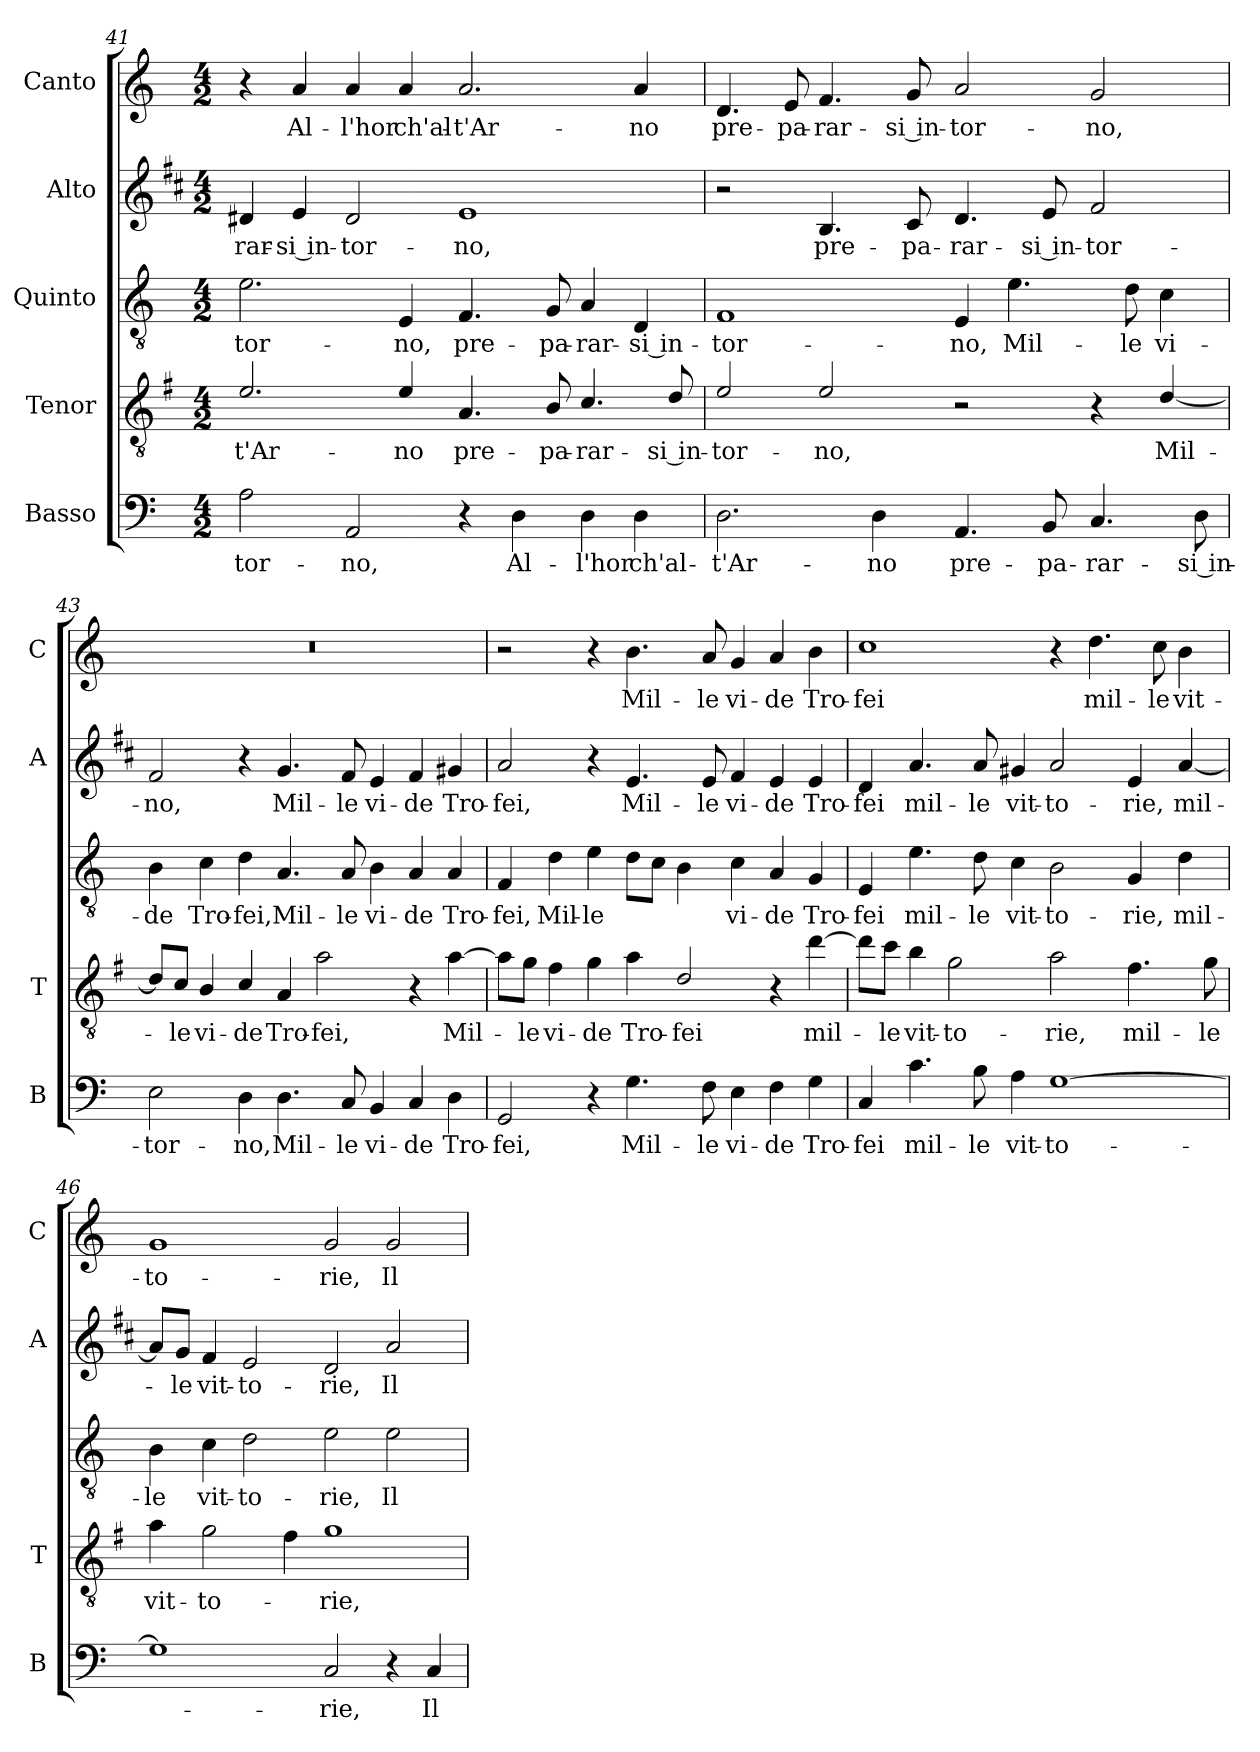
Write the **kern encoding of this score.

**kern	**text	**kern	**text	**kern	**text	**kern	**text	**kern	**text
*part5	*part5	*part4	*part4	*part3	*part3	*part2	*part2	*part1	*part1
*staff5	*staff5	*staff4	*staff4	*staff3	*staff3	*staff2	*staff2	*staff1	*staff1
*I"Basso	*	*I"Tenor	*	*I"Quinto	*	*I"Alto	*	*I"Canto	*
*I'B	*	*I'T	*	*	*	*I'A	*	*I'C	*
!!LO:LB:g=z
*clefF4	*	*clefGv2	*	*clefGv2	*	*clefG2	*	*clefG2	*
*	*	*ITrd4c7	*	*	*	*ITrd1c2	*	*	*
*k[]	*	*k[]	*	*k[]	*	*k[]	*	*k[]	*
*C:	*	*C:	*	*C:	*	*C:	*	*C:	*
*M4/2	*	*M4/2	*	*M4/2	*	*M4/2	*	*M4/2	*
=41	=41	=41	=41	=41	=41	=41	=41	=41	=41
!	!LO:LY:b	!	!LO:LY:b	!	!LO:LY:b	!	!LO:LY:b	!	!
2A\	-tor-	2.A/	-t'Ar-	2.e\	-tor-	4c#X/	-rar-	4r	.
!	!	!	!	!	!	!	!LO:LY:b	!	!LO:LY:b
.	.	.	.	.	.	4d/	-si in-	4a/	Al-
!	!LO:LY:b	!	!	!	!	!	!LO:LY:b	!	!LO:LY:b
2AA/	-no,	.	.	.	.	2c#/	-tor-	4a/	-l'hor
!	!	!	!LO:LY:b	!	!LO:LY:b	!	!	!	!LO:LY:b
.	.	4A/	-no	4E/	-no,	.	.	4a/	ch'al-
!	!	!	!LO:LY:b	!	!LO:LY:b	!	!LO:LY:b	!	!LO:LY:b
4r	.	4.D/	pre-	4.F/	pre-	1d	-no,	2.a/	-t'Ar-
!	!LO:LY:b	!	!	!	!	!	!	!	!
4D\	Al-	.	.	.	.	.	.	.	.
!	!	!	!LO:LY:b	!	!LO:LY:b	!	!	!	!
.	.	8E/	-pa-	8G/	-pa-	.	.	.	.
!	!LO:LY:b	!	!LO:LY:b	!	!LO:LY:b	!	!	!	!
4D\	-l'hor	4.F/	-rar-	4A/	-rar-	.	.	.	.
!	!LO:LY:b	!	!	!	!LO:LY:b	!	!	!	!LO:LY:b
4D\	ch'al-	.	.	4D/	-si in-	.	.	4a/	-no
!	!	!	!LO:LY:b	!	!	!	!	!	!
.	.	8G/	-si in-	.	.	.	.	.	.
=42	=42	=42	=42	=42	=42	=42	=42	=42	=42
!	!LO:LY:b	!	!LO:LY:b	!	!LO:LY:b	!	!	!	!LO:LY:b
2.D\	-t'Ar-	2A/	-tor-	1F	-tor-	2r	.	4.d/	pre-
!	!	!	!	!	!	!	!	!	!LO:LY:b
.	.	.	.	.	.	.	.	8e/	-pa-
!	!	!	!LO:LY:b	!	!	!	!LO:LY:b	!	!LO:LY:b
.	.	2A/	-no,	.	.	4.A/	pre-	4.f/	-rar-
!	!LO:LY:b	!	!	!	!	!	!	!	!
4D\	-no	.	.	.	.	.	.	.	.
!	!	!	!	!	!	!	!LO:LY:b	!	!LO:LY:b
.	.	.	.	.	.	8B/	-pa-	8g/	-si in-
!	!LO:LY:b	!	!	!	!LO:LY:b	!	!LO:LY:b	!	!LO:LY:b
4.AA/	pre-	2r	.	4E/	-no,	4.c/	-rar-	2a/	-tor-
!	!	!	!	!	!LO:LY:b	!	!	!	!
.	.	.	.	4.e\	Mil-	.	.	.	.
!	!LO:LY:b	!	!	!	!	!	!LO:LY:b	!	!
8BB/	-pa-	.	.	.	.	8d/	-si in-	.	.
!	!LO:LY:b	!	!	!	!	!	!LO:LY:b	!	!LO:LY:b
4.C/	-rar-	4r	.	.	.	2e/	-tor-	2g/	-no,
!	!	!	!	!	!LO:LY:b	!	!	!	!
.	.	.	.	8d\	-le	.	.	.	.
!	!	!	!LO:LY:b	!	!LO:LY:b	!	!	!	!
.	.	[4G/	Mil-	4c\	vi-	.	.	.	.
!	!LO:LY:b	!	!	!	!	!	!	!	!
8D\	-si in-	.	.	.	.	.	.	.	.
=43	=43	=43	=43	=43	=43	=43	=43	=43	=43
!	!LO:LY:b	!	!	!	!LO:LY:b	!	!LO:LY:b	!	!
2E\	-tor-	8G/L]	.	4B\	-de	2e/	-no,	0r	.
!	!	!	!LO:LY:b	!	!	!	!	!	!
.	.	8F/J	-le	.	.	.	.	.	.
!	!	!	!LO:LY:b	!	!LO:LY:b	!	!	!	!
.	.	4E/	vi-	4c\	Tro-	.	.	.	.
!	!LO:LY:b	!	!LO:LY:b	!	!LO:LY:b	!	!	!	!
4D\	-no,	4F/	-de	4d\	-fei,	4r	.	.	.
!	!LO:LY:b	!	!LO:LY:b	!	!LO:LY:b	!	!LO:LY:b	!	!
4.D\	Mil-	4D/	Tro-	4.A/	Mil-	4.f/	Mil-	.	.
!	!	!	!LO:LY:b	!	!	!	!	!	!
.	.	2d\	-fei,	.	.	.	.	.	.
!	!LO:LY:b	!	!	!	!LO:LY:b	!	!LO:LY:b	!	!
8C/	-le	.	.	8A/	-le	8e/	-le	.	.
!	!LO:LY:b	!	!	!	!LO:LY:b	!	!LO:LY:b	!	!
4BB/	vi-	.	.	4B\	vi-	4d/	vi-	.	.
!	!LO:LY:b	!	!	!	!LO:LY:b	!	!LO:LY:b	!	!
4C/	-de	4r	.	4A/	-de	4e/	-de	.	.
!	!LO:LY:b	!	!LO:LY:b	!	!LO:LY:b	!	!LO:LY:b	!	!
4D\	Tro-	[4d\	Mil-	4A/	Tro-	4f#X/	Tro-	.	.
=44	=44	=44	=44	=44	=44	=44	=44	=44	=44
!	!LO:LY:b	!	!	!	!LO:LY:b	!	!LO:LY:b	!	!
2GG/	-fei,	8d\L]	.	4F/	-fei,	2g/	-fei,	2r	.
!	!	!	!LO:LY:b	!	!	!	!	!	!
.	.	8c\J	-le	.	.	.	.	.	.
!	!	!	!LO:LY:b	!	!LO:LY:b	!	!	!	!
.	.	4B\	vi-	4d\	Mil-	.	.	.	.
!	!	!	!LO:LY:b	!	!LO:LY:b	!	!	!	!
4r	.	4c\	-de	4e\	-le	4r	.	4r	.
!	!LO:LY:b	!	!LO:LY:b	!	!	!	!LO:LY:b	!	!LO:LY:b
4.G\	Mil-	4d\	Tro-	8d\L	.	4.d/	Mil-	4.b\	Mil-
.	.	.	.	8c\J	.	.	.	.	.
!	!	!	!LO:LY:b	!	!	!	!	!	!
.	.	2G/	-fei	4B\	.	.	.	.	.
!	!LO:LY:b	!	!	!	!	!	!LO:LY:b	!	!LO:LY:b
8F\	-le	.	.	.	.	8d/	-le	8a/	-le
!	!LO:LY:b	!	!	!	!LO:LY:b	!	!LO:LY:b	!	!LO:LY:b
4E\	vi-	.	.	4c\	vi-	4e/	vi-	4g/	vi-
!	!LO:LY:b	!	!	!	!LO:LY:b	!	!LO:LY:b	!	!LO:LY:b
4F\	-de	4r	.	4A/	-de	4d/	-de	4a/	-de
!	!LO:LY:b	!	!LO:LY:b	!	!LO:LY:b	!	!LO:LY:b	!	!LO:LY:b
4G\	Tro-	[4g\	mil-	4G/	Tro-	4d/	Tro-	4b\	Tro-
!!LO:LB:g=z
=45	=45	=45	=45	=45	=45	=45	=45	=45	=45
!	!LO:LY:b	!	!	!	!LO:LY:b	!	!LO:LY:b	!	!LO:LY:b
4C/	-fei	8g\L]	.	4E/	-fei	4c/	-fei	1cc	-fei
!	!	!	!LO:LY:b	!	!	!	!	!	!
.	.	8f\J	-le	.	.	.	.	.	.
!	!LO:LY:b	!	!LO:LY:b	!	!LO:LY:b	!	!LO:LY:b	!	!
4.c\	mil-	4e\	vit-	4.e\	mil-	4.g/	mil-	.	.
!	!	!	!LO:LY:b	!	!	!	!	!	!
.	.	2c\	-to-	.	.	.	.	.	.
!	!LO:LY:b	!	!	!	!LO:LY:b	!	!LO:LY:b	!	!
8B\	-le	.	.	8d\	-le	8g/	-le	.	.
!	!LO:LY:b	!	!	!	!LO:LY:b	!	!LO:LY:b	!	!
4A\	vit-	.	.	4c\	vit-	4f#X/	vit-	.	.
!	!LO:LY:b	!	!LO:LY:b	!	!LO:LY:b	!	!LO:LY:b	!	!
[1G	-to-	2d\	-rie,	2B\	-to-	2g/	-to-	4r	.
!	!	!	!	!	!	!	!	!	!LO:LY:b
.	.	.	.	.	.	.	.	4.dd\	mil-
!	!	!	!LO:LY:b	!	!LO:LY:b	!	!LO:LY:b	!	!
.	.	4.B\	mil-	4G/	-rie,	4d/	-rie,	.	.
!	!	!	!	!	!	!	!	!	!LO:LY:b
.	.	.	.	.	.	.	.	8cc\	-le
!	!	!	!	!	!LO:LY:b	!	!LO:LY:b	!	!LO:LY:b
.	.	.	.	4d\	mil-	[4g/	mil-	4b\	vit-
!	!	!	!LO:LY:b	!	!	!	!	!	!
.	.	8c\	-le	.	.	.	.	.	.
=46	=46	=46	=46	=46	=46	=46	=46	=46	=46
!	!	!	!LO:LY:b	!	!LO:LY:b	!	!	!	!LO:LY:b
1G]	.	4d\	vit-	4B\	-le	8g/L]	.	1g	-to-
!	!	!	!	!	!	!	!LO:LY:b	!	!
.	.	.	.	.	.	8f/J	-le	.	.
!	!	!	!LO:LY:b	!	!LO:LY:b	!	!LO:LY:b	!	!
.	.	2c\	-to-	4c\	vit-	4e/	vit-	.	.
!	!	!	!	!	!LO:LY:b	!	!LO:LY:b	!	!
.	.	.	.	2d\	-to-	2d/	-to-	.	.
.	.	4B\	.	.	.	.	.	.	.
!	!LO:LY:b	!	!LO:LY:b	!	!LO:LY:b	!	!LO:LY:b	!	!LO:LY:b
2C/	-rie,	1c	-rie,	2e\	-rie,	2c/	-rie,	2g/	-rie,
!	!	!	!	!	!LO:LY:b	!	!LO:LY:b	!	!LO:LY:b
4r	.	.	.	2e\	Il	2g/	Il	2g/	Il
!	!LO:LY:b	!	!	!	!	!	!	!	!
4C/	Il	.	.	.	.	.	.	.	.
=	=	=	=	=	=	=	=	=	=
*-	*-	*-	*-	*-	*-	*-	*-	*-	*-
